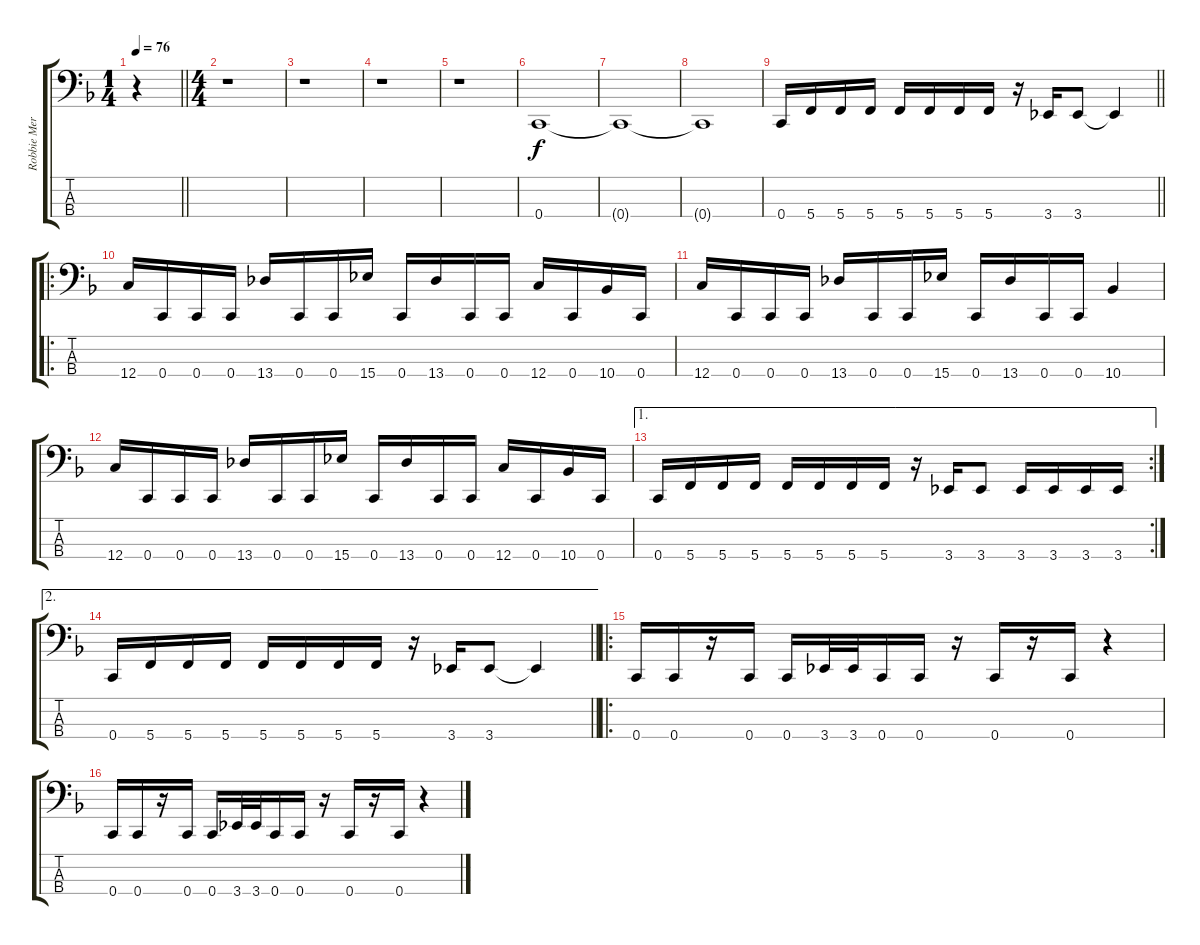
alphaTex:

\track ("Robbie Merrill" "Robbie Mer") {instrument electricbassfinger}
\staff {score tabs}
\tuning (F2 C2 G1 C1) {hide}
\ts (1 4)
\tempo 76
\clef f4
\barLineRight lightlight
\ks f
r.4{dy f instrument electricbassfinger} |
\ts (4 4)
r.1 |
r.1 |
r.1 |
r.1 |
0.4.1 |
0.4{t}.1 |
0.4{t}.1 |
\barLineRight lightlight
0.4.16 5.4.16 5.4.16 5.4.16 5.4.16 5.4.16 5.4.16 5.4.16 r.16 3.4.16 3.4.8 3.4{t}.4 |
\ro
12.4.16 0.4.16 0.4.16 0.4.16 13.4.16 0.4.16 0.4.16 15.4.16 0.4.16 13.4.16 0.4.16 0.4.16 12.4.16 0.4.16 10.4.16 0.4.16 |
12.4.16 0.4.16 0.4.16 0.4.16 13.4.16 0.4.16 0.4.16 15.4.16 0.4.16 13.4.16 0.4.16 0.4.16 10.4.4 |
12.4.16 0.4.16 0.4.16 0.4.16 13.4.16 0.4.16 0.4.16 15.4.16 0.4.16 13.4.16 0.4.16 0.4.16 12.4.16 0.4.16 10.4.16 0.4.16 |
\ae 1
\rc 2
0.4.16 5.4.16 5.4.16 5.4.16 5.4.16 5.4.16 5.4.16 5.4.16 r.16 3.4.16 3.4.8 3.4.16 3.4.16 3.4.16 3.4.16 |
\ae 2
\barLineRight lightlight
0.4.16 5.4.16 5.4.16 5.4.16 5.4.16 5.4.16 5.4.16 5.4.16 r.16 3.4.16 3.4.8 3.4{t}.4 |
\ro
0.4.16 0.4.16 r.16 0.4.16 0.4.16 3.4.32 3.4.32 0.4.16 0.4.16 r.16 0.4.16 r.16 0.4.16 r.4 |
0.4.16 0.4.16 r.16 0.4.16 0.4.16 3.4.32 3.4.32 0.4.16 0.4.16 r.16 0.4.16 r.16 0.4.16 r.4
